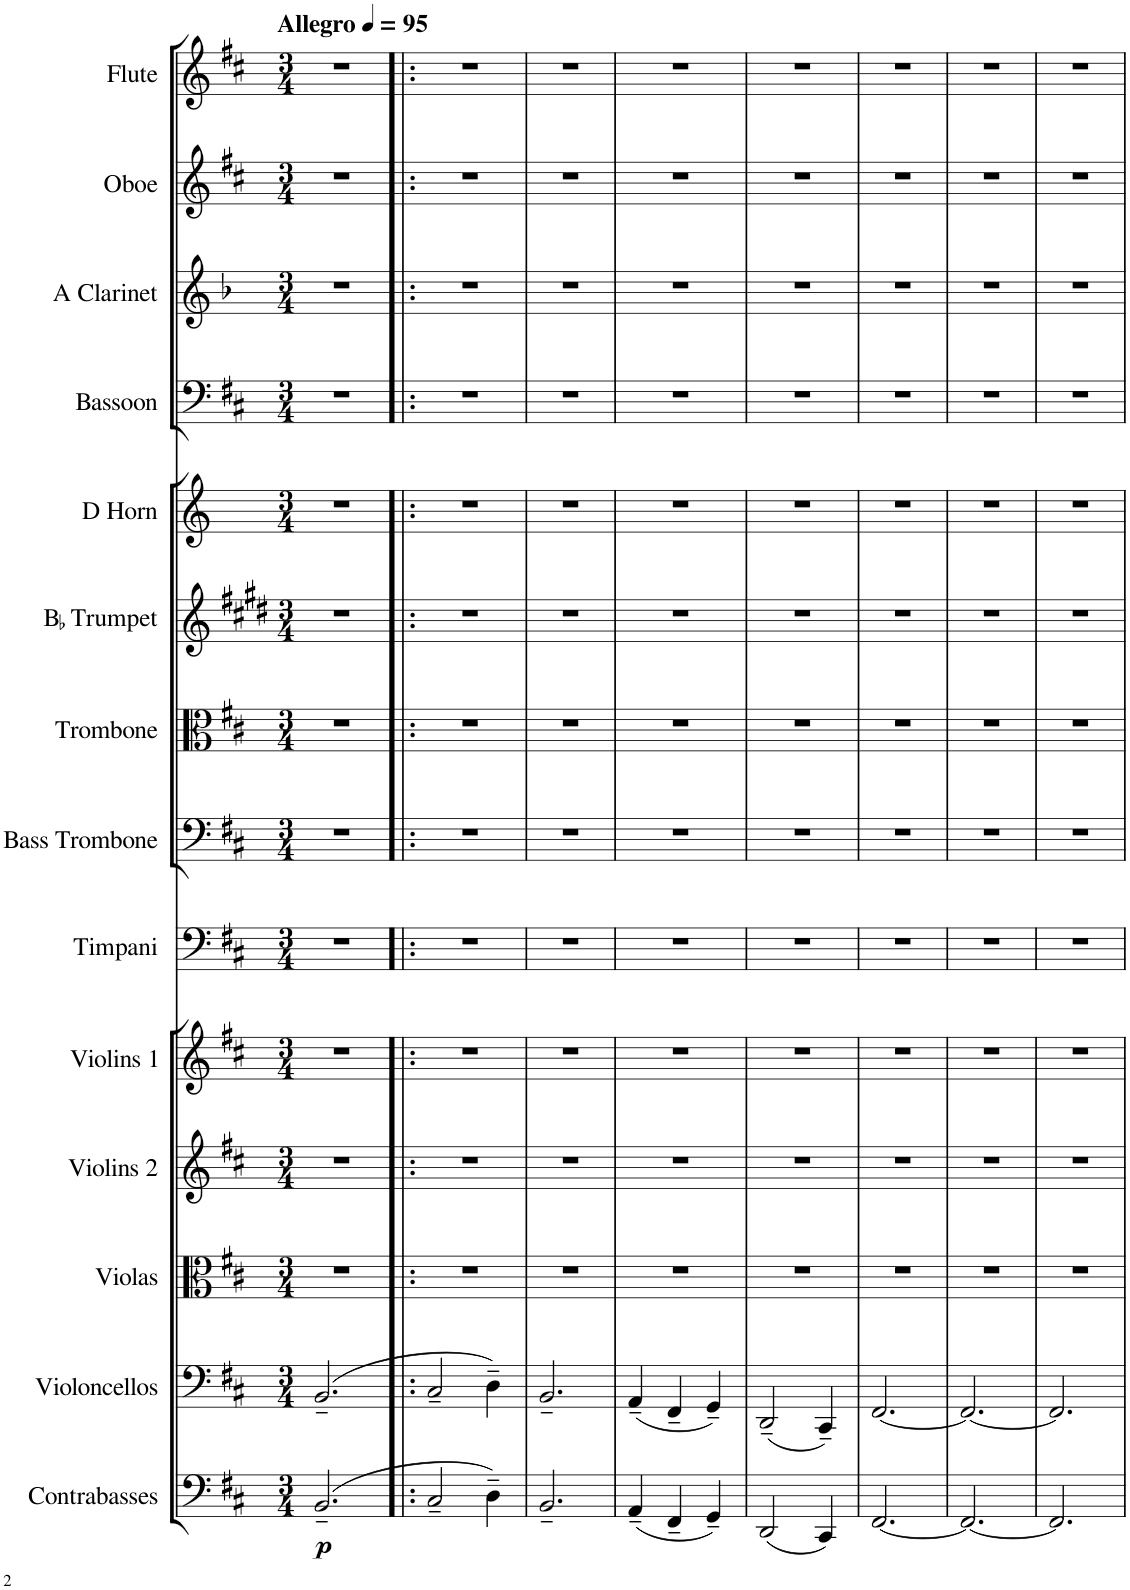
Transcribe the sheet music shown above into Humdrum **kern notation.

**kern	**dynam	**kern	**kern	**kern	**kern	**kern	**kern	**kern	**kern	**kern	**kern	**kern	**kern	**kern
*part14	*part14	*part13	*part12	*part11	*part10	*part9	*part8	*part7	*part6	*part5	*part4	*part3	*part2	*part1
*staff14	*staff14	*staff13	*staff12	*staff11	*staff10	*staff9	*staff8	*staff7	*staff6	*staff5	*staff4	*staff3	*staff2	*staff1
*I"Contrabasses	*	*I"Violoncellos	*I"Violas	*I"Violins 2	*I"Violins 1	*I"Timpani	*I"Bass Trombone	*I"Trombone	*I"BaccidentalFlat Trumpet	*I"D Horn	*I"Bassoon	*I"A Clarinet	*I"Oboe	*I"Flute
*I'Cbs.	*	*I'Vlcs.	*I'Vlas.	*I'Vlns. 2	*I'Vlns. 1	*I'Timp.	*I'B. Trb.	*I'Trb.	*I'BaccidentalFlat Tpt.	*I'D Hn.	*I'Bsn.	*I'A Cl.	*I'Ob.	*I'Fl.
*clefF4	*	*clefF4	*clefC3	*clefG2	*clefG2	*clefF4	*clefF4	*clefC3	*clefG2	*clefG2	*clefF4	*clefG2	*clefG2	*clefG2
*Trd7c12	*	*	*	*	*	*	*	*	*Trd1c2	*Trd6c10	*	*Trd2c3	*	*
*k[f#c#]	*	*k[f#c#]	*k[f#c#]	*k[f#c#]	*k[f#c#]	*k[f#c#]	*k[f#c#]	*k[f#c#]	*k[f#c#g#d#]	*k[]	*k[f#c#]	*k[b-]	*k[f#c#]	*k[f#c#]
*M3/4	*	*M3/4	*M3/4	*M3/4	*M3/4	*M3/4	*M3/4	*M3/4	*M3/4	*M3/4	*M3/4	*M3/4	*M3/4	*M3/4
*MM95	*	*MM95	*MM95	*MM95	*MM95	*MM95	*MM95	*MM95	*MM95	*MM95	*MM95	*MM95	*MM95	*MM95
=1	=1	=1	=1	=1	=1	=1	=1	=1	=1	=1	=1	=1	=1	=1
!	!	!	!	!	!	!	!	!	!	!	!	!	!	!LO:TX:a:B:t=Allegro
!	!LO:DY:b	!	!	!	!	!	!	!	!	!	!	!	!	!
(2.BB~/	p	(2.BB~/	2.r	2.r	2.r	2.r	2.r	2.r	2.r	2.r	2.r	2.r	2.r	2.r
=2!|:	=2!|:	=2!|:	=2!|:	=2!|:	=2!|:	=2!|:	=2!|:	=2!|:	=2!|:	=2!|:	=2!|:	=2!|:	=2!|:	=2!|:
2C#~/	.	2C#~/	2.r	2.r	2.r	2.r	2.r	2.r	2.r	2.r	2.r	2.r	2.r	2.r
4D~\)	.	4D~\)	.	.	.	.	.	.	.	.	.	.	.	.
=3	=3	=3	=3	=3	=3	=3	=3	=3	=3	=3	=3	=3	=3	=3
2.BB~/	.	2.BB~/	2.r	2.r	2.r	2.r	2.r	2.r	2.r	2.r	2.r	2.r	2.r	2.r
=4	=4	=4	=4	=4	=4	=4	=4	=4	=4	=4	=4	=4	=4	=4
(4AA~/	.	(4AA~/	2.r	2.r	2.r	2.r	2.r	2.r	2.r	2.r	2.r	2.r	2.r	2.r
4FF#~/	.	4FF#~/	.	.	.	.	.	.	.	.	.	.	.	.
4GG~/)	.	4GG~/)	.	.	.	.	.	.	.	.	.	.	.	.
=5	=5	=5	=5	=5	=5	=5	=5	=5	=5	=5	=5	=5	=5	=5
(2DD/	.	(2DD~/	2.r	2.r	2.r	2.r	2.r	2.r	2.r	2.r	2.r	2.r	2.r	2.r
4CC#/)	.	4CC#~/)	.	.	.	.	.	.	.	.	.	.	.	.
=6	=6	=6	=6	=6	=6	=6	=6	=6	=6	=6	=6	=6	=6	=6
[2.FF#/	.	[2.FF#/	2.r	2.r	2.r	2.r	2.r	2.r	2.r	2.r	2.r	2.r	2.r	2.r
=7	=7	=7	=7	=7	=7	=7	=7	=7	=7	=7	=7	=7	=7	=7
2.FF#/_	.	2.FF#/_	2.r	2.r	2.r	2.r	2.r	2.r	2.r	2.r	2.r	2.r	2.r	2.r
=8	=8	=8	=8	=8	=8	=8	=8	=8	=8	=8	=8	=8	=8	=8
2.FF#/]	.	2.FF#/]	2.r	2.r	2.r	2.r	2.r	2.r	2.r	2.r	2.r	2.r	2.r	2.r
=	=	=	=	=	=	=	=	=	=	=	=	=	=	=
*-	*-	*-	*-	*-	*-	*-	*-	*-	*-	*-	*-	*-	*-	*-
